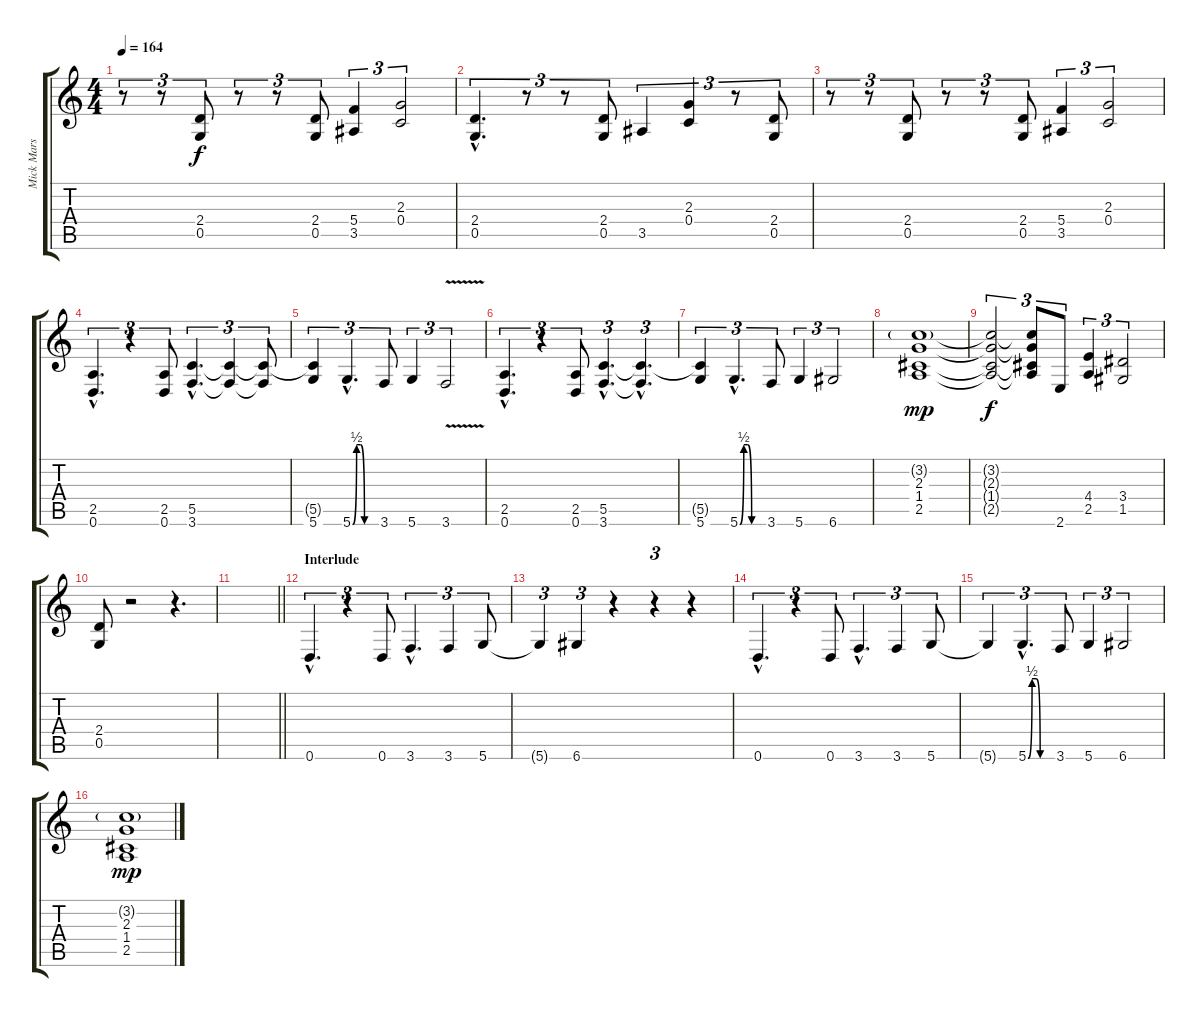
\track ("Mick Mars" "Mick Mars") {instrument distortionguitar}
\staff {score tabs}
\tuning (D4 A3 F3 C3 G2 D2) {hide}
\ts (4 4)
\tempo 164
\clef g2
\ks c
r.8{tu (3 2) dy f} r.8{tu (3 2)} (2.4 0.5).8{tu (3 2)} r.8{tu (3 2)} r.8{tu (3 2)} (2.4 0.5).8{tu (3 2)} (5.4 3.5).4{tu (3 2)} (2.3 0.4).2{tu (3 2)} |
(2.4{hac} 0.5{hac}).4{d tu (3 2)} r.8{tu (3 2)} r.8{tu (3 2)} (2.4 0.5).8{tu (3 2)} 3.5.4{tu (3 2)} (2.3 0.4).4{tu (3 2)} r.8{tu (3 2)} (2.4 0.5).8{tu (3 2)} |
r.8{tu (3 2)} r.8{tu (3 2)} (2.4 0.5).8{tu (3 2)} r.8{tu (3 2)} r.8{tu (3 2)} (2.4 0.5).8{tu (3 2)} (5.4 3.5).4{tu (3 2)} (2.3 0.4).2{tu (3 2)} |
(2.5{hac} 0.6{hac}).4{d tu (3 2)} r.4{tu (3 2)} (2.5 0.6).8{tu (3 2)} (5.5{hac} 3.6{hac}).4{d tu (3 2)} (5.5{t} 3.6{t}).4{tu (3 2)} (5.5{t} 3.6{t}).8{tu (3 2)} |
(5.5{t} 5.6).4{tu (3 2)} 5.6{be (custom 0 0 10 2 20 2 30 0 60 0) hac}.4{d tu (3 2)} 3.6.8{tu (3 2)} 5.6.4{tu (3 2)} 3.6{v}.2{tu (3 2)} |
(2.5{hac} 0.6{hac}).4{d tu (3 2)} r.4{tu (3 2)} (2.5 0.6).8{tu (3 2)} (5.5{hac} 3.6{hac}).4{d tu (3 2)} (5.5{hac t} 3.6{hac t}).4{d tu (3 2)} |
(5.5{t} 5.6).4{tu (3 2)} 5.6{be (custom 0 0 10 2 20 2 30 0 60 0) hac}.4{d tu (3 2)} 3.6.8{tu (3 2)} 5.6.4{tu (3 2)} 6.6.2{tu (3 2)} |
(3.2{g} 2.3 1.4 2.5).1{dy mp} |
(3.2{t} 2.3{t} 1.4{t} 2.5{t}).2{tu (3 2) dy f} (3.2{t} 2.3{t} 1.4{t} 2.5{t}).8{tu (3 2)} 2.6.8{tu (3 2)} (4.4 2.5).4{tu (3 2)} (3.4 1.5).2{tu (3 2)} |
(2.4 0.5).8 r.2 r.4{d} |
\barLineRight lightlight
|
\section ("" "Interlude")
0.6{hac}.4{d tu (3 2)} r.4{tu (3 2)} 0.6.8{tu (3 2)} 3.6{hac}.4{d tu (3 2)} 3.6.4{tu (3 2)} 5.6.8{tu (3 2)} |
5.6{t}.4{tu (3 2)} 6.6.4{tu (3 2)} r.4 r.4{tu (3 2)} r.4 |
0.6{hac}.4{d tu (3 2)} r.4{tu (3 2)} 0.6.8{tu (3 2)} 3.6{hac}.4{d tu (3 2)} 3.6.4{tu (3 2)} 5.6.8{tu (3 2)} |
5.6{t}.4{tu (3 2)} 5.6{be (custom 0 0 10 2 20 2 30 0 60 0) hac}.4{d tu (3 2)} 3.6.8{tu (3 2)} 5.6.4{tu (3 2)} 6.6.2{tu (3 2)} |
(3.2{g} 2.3 1.4 2.5).1{dy mp}
